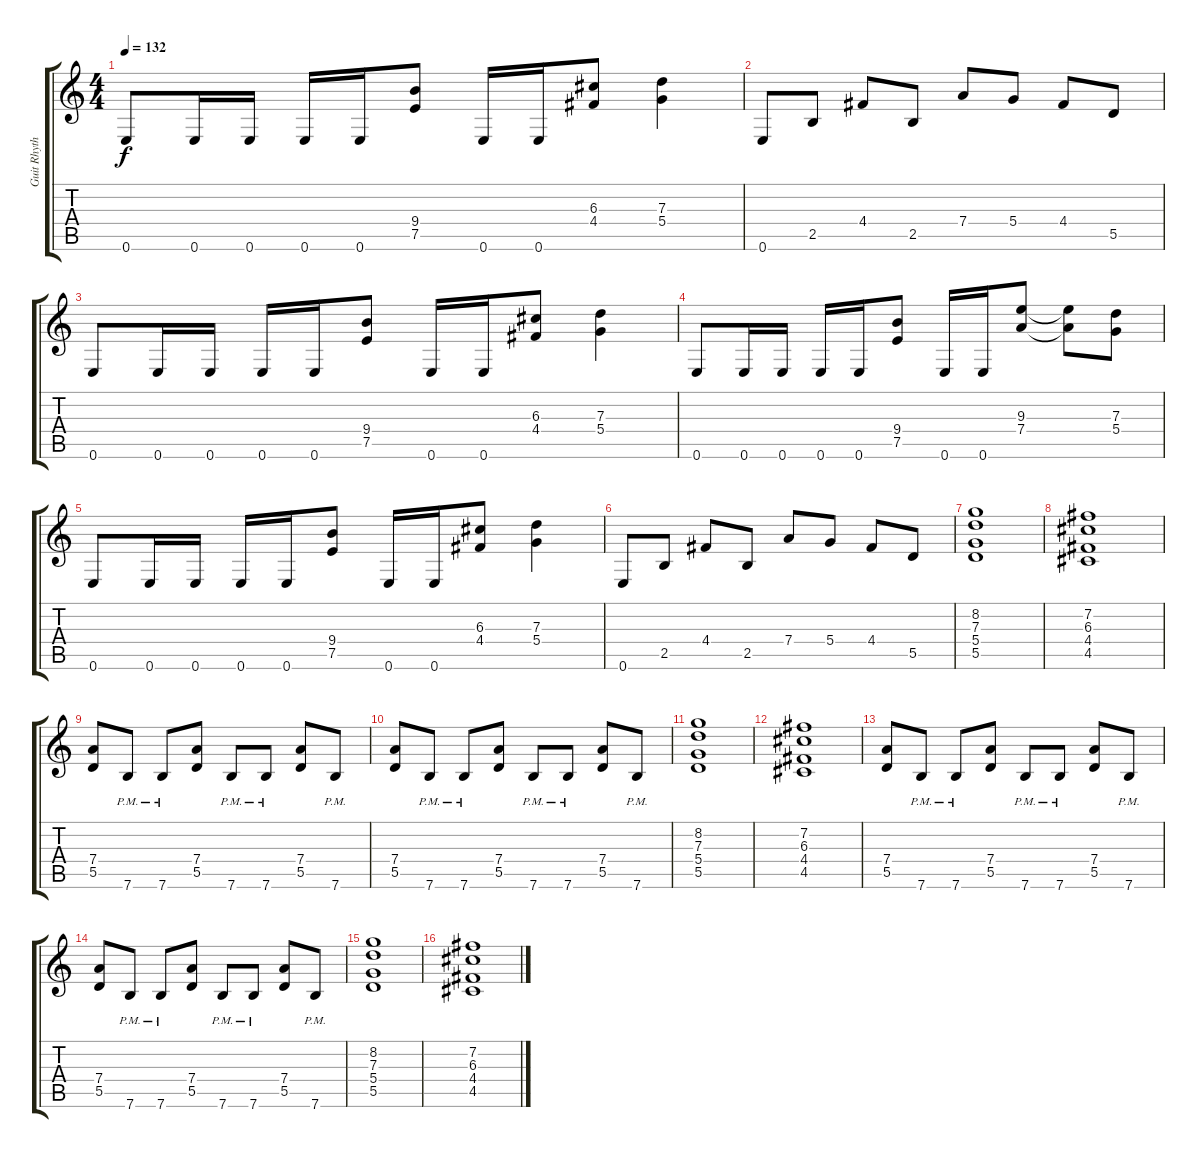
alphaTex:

\track ("Guit Rhythm 2" "Guit Rhyth") {instrument overdrivenguitar}
\staff {score tabs}
\tuning (E4 B3 G3 D3 A2 E2) {hide}
\ts (4 4)
\tempo 132
\clef g2
\ks c
0.6.8{dy f} 0.6.16 0.6.16 0.6.16 0.6.16 (9.4 7.5).8 0.6.16 0.6.16 (6.3 4.4).8 (7.3 5.4).4 |
0.6.8 2.5.8 4.4.8 2.5.8 7.4.8 5.4.8 4.4.8 5.5.8 |
0.6.8 0.6.16 0.6.16 0.6.16 0.6.16 (9.4 7.5).8 0.6.16 0.6.16 (6.3 4.4).8 (7.3 5.4).4 |
0.6.8 0.6.16 0.6.16 0.6.16 0.6.16 (9.4 7.5).8 0.6.16 0.6.16 (9.3 7.4).8 (9.3{t} 7.4{t}).8 (7.3 5.4).8 |
0.6.8 0.6.16 0.6.16 0.6.16 0.6.16 (9.4 7.5).8 0.6.16 0.6.16 (6.3 4.4).8 (7.3 5.4).4 |
0.6.8 2.5.8 4.4.8 2.5.8 7.4.8 5.4.8 4.4.8 5.5.8 |
(8.2 7.3 5.4 5.5).1 |
(7.2 6.3 4.4 4.5).1 |
(7.4 5.5).8 7.6{pm}.8 7.6{pm}.8 (7.4 5.5).8 7.6{pm}.8 7.6{pm}.8 (7.4 5.5).8 7.6{pm}.8 |
(7.4 5.5).8 7.6{pm}.8 7.6{pm}.8 (7.4 5.5).8 7.6{pm}.8 7.6{pm}.8 (7.4 5.5).8 7.6{pm}.8 |
(8.2 7.3 5.4 5.5).1 |
(7.2 6.3 4.4 4.5).1 |
(7.4 5.5).8 7.6{pm}.8 7.6{pm}.8 (7.4 5.5).8 7.6{pm}.8 7.6{pm}.8 (7.4 5.5).8 7.6{pm}.8 |
(7.4 5.5).8 7.6{pm}.8 7.6{pm}.8 (7.4 5.5).8 7.6{pm}.8 7.6{pm}.8 (7.4 5.5).8 7.6{pm}.8 |
(8.2 7.3 5.4 5.5).1 |
(7.2 6.3 4.4 4.5).1
